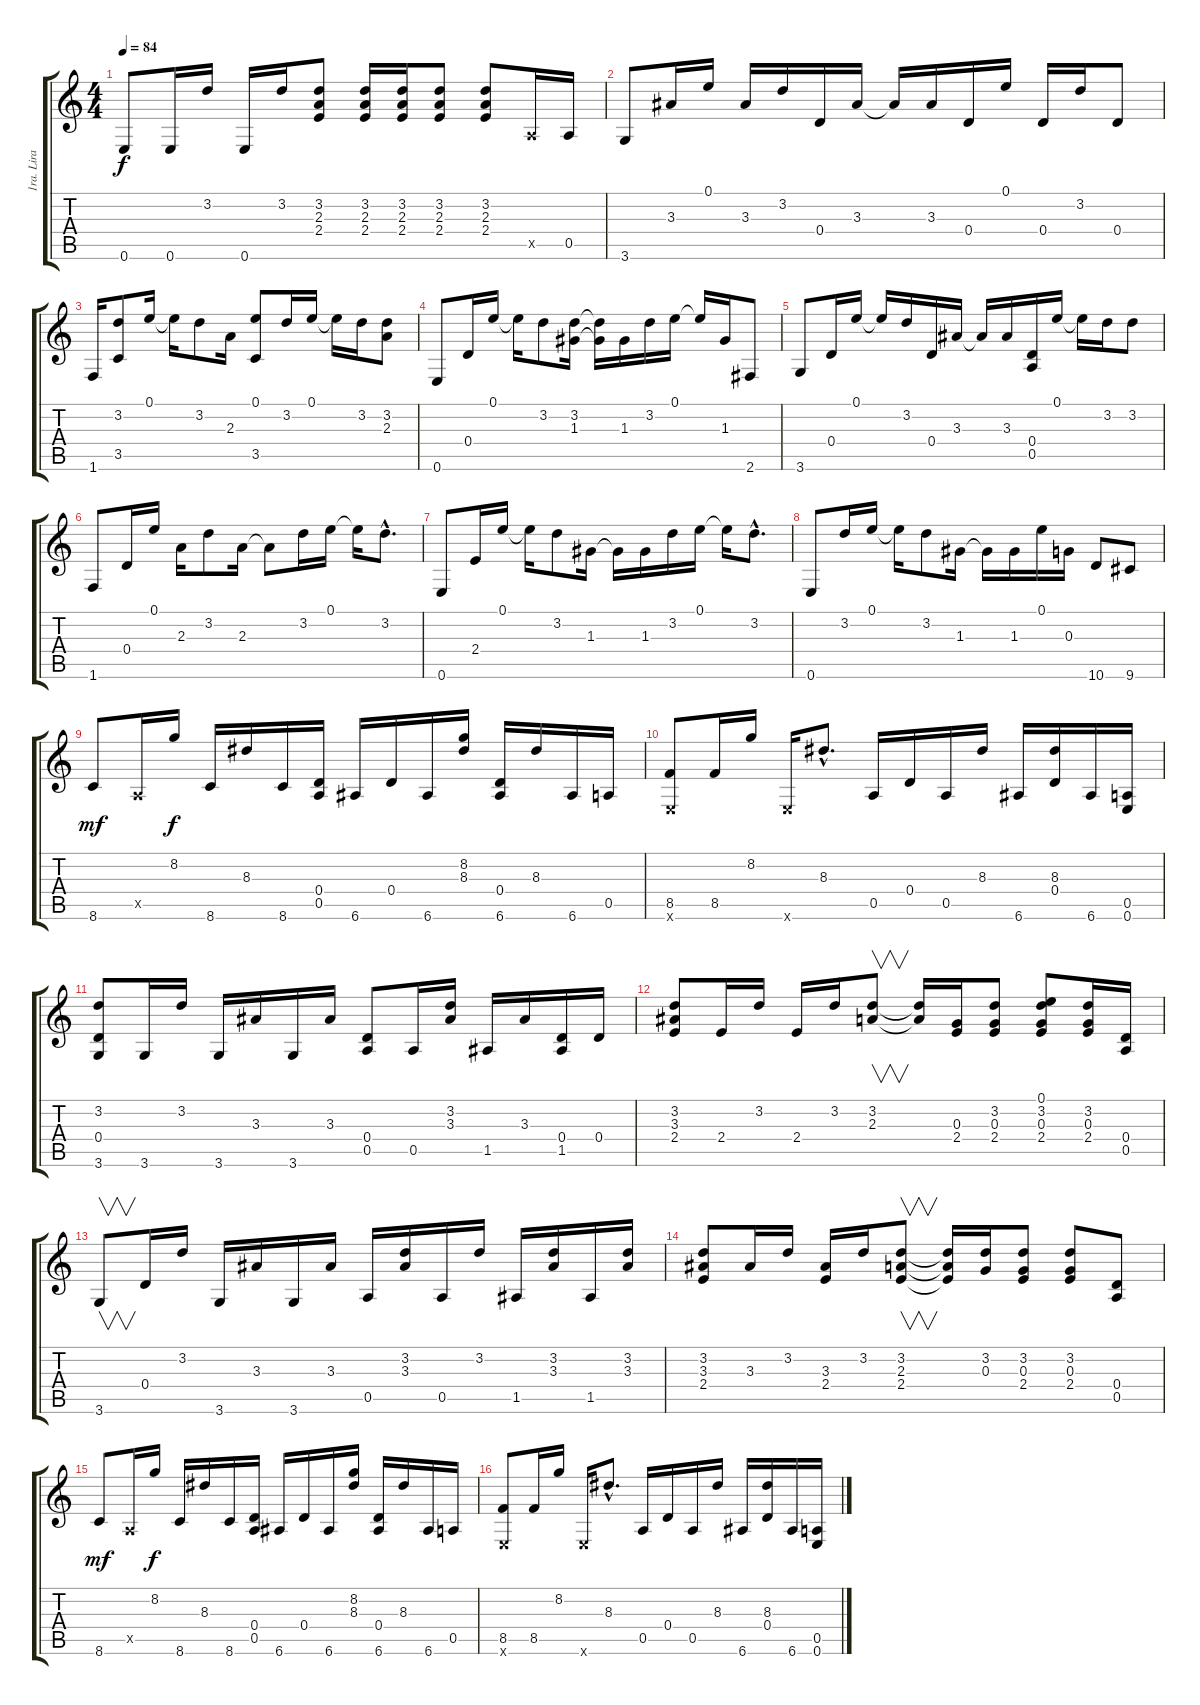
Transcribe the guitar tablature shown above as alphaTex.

\track ("1ra. Lira" "1ra. Lira") {instrument acousticguitarsteel}
\staff {score tabs}
\tuning (E4 B3 G3 D3 A2 E2) {hide}
\ts (4 4)
\tempo 84
\clef g2
\ks c
0.6.8{dy f} 0.6.16 3.2.16 0.6.16 3.2.16 (3.2 2.3 2.4).8 (3.2 2.3 2.4).16 (3.2 2.3 2.4).16 (3.2 2.3 2.4).8 (3.2 2.3 2.4).8 0.5{x}.16 0.5.16 |
3.6.8 3.3.16 0.1.16 3.3.16 3.2.16 0.4.16 3.3.16 3.3{t}.16 3.3.16 0.4.16 0.1.16 0.4.16 3.2.16 0.4.8 |
1.6.16 (3.2 3.5).8 0.1.16 0.1{t}.16 3.2.8 2.3.16 (0.1 3.5).8 3.2.16 0.1.16 0.1{t}.16 3.2.16 (3.2 2.3).8 |
0.6.8 0.4.16 0.1.16 0.1{t}.16 3.2.8 (3.2 1.3).16 (3.2{t} 1.3{t}).16 1.3.16 3.2.16 0.1.16 0.1{t}.16 1.3.16 2.6.8 |
3.6.8 0.4.16 0.1.16 0.1{t}.16 3.2.16 0.4.16 3.3.16 3.3{t}.16 3.3.16 (0.4 0.5).16 0.1.16 0.1{t}.16 3.2.16 3.2.8 |
1.6.8 0.4.16 0.1.16 2.3.16 3.2.8 2.3.16 2.3{t}.8 3.2.16 0.1.16 0.1{t}.16 3.2{hac}.8{d} |
0.6.8 2.4.16 0.1.16 0.1{t}.16 3.2.8 1.3.16 1.3{t}.16 1.3.16 3.2.16 0.1.16 0.1{t}.16 3.2{hac}.8{d} |
0.6.8 3.2.16 0.1.16 0.1{t}.16 3.2.8 1.3.16 1.3{t}.16 1.3.16 0.1.16 0.3.16 10.6.8 9.6.8 |
8.6.8{dy mf} 0.5{x}.16 8.2.16{dy f} 8.6.16 8.3.16 8.6.16 (0.4 0.5).16 6.6.16 0.4.16 6.6.16 (8.2 8.3).16 (0.4 6.6).16 8.3.16 6.6.16 0.5.16 |
(8.5 0.6{x}).8 8.5.16 8.2.16 0.6{x}.16 8.3{hac}.8{d} 0.5.16 0.4.16 0.5.16 8.3.16 6.6.16 (8.3 0.4).16 6.6.16 (0.5 0.6).16 |
(3.2 0.4 3.6).8 3.6.16 3.2.16 3.6.16 3.3.16 3.6.16 3.3.16 (0.4 0.5).8 0.5.16 (3.2 3.3).16 1.5.16 3.3.16 (0.4 1.5).16 0.4.16 |
(3.2 3.3 2.4).8 2.4.16 3.2.16 2.4.16 3.2.16 (3.2 2.3).8{v} (3.2{t} 2.3{t}).16 (0.3 2.4).16 (3.2 0.3 2.4).8 (0.1 3.2 0.3 2.4).8 (3.2 0.3 2.4).16 (0.4 0.5).16 |
3.6.8{v} 0.4.16 3.2.16 3.6.16 3.3.16 3.6.16 3.3.16 0.5.16 (3.2 3.3).16 0.5.16 3.2.16 1.5.16 (3.2 3.3).16 1.5.16 (3.2 3.3).16 |
(3.2 3.3 2.4).8 3.3.16 3.2.16 (3.3 2.4).16 3.2.16 (3.2 2.3 2.4).8{v} (3.2{t} 2.3{t} 2.4{t}).16 (3.2 0.3).16 (3.2 0.3 2.4).8 (3.2 0.3 2.4).8 (0.4 0.5).8 |
8.6.8{dy mf} 0.5{x}.16 8.2.16{dy f} 8.6.16 8.3.16 8.6.16 (0.4 0.5).16 6.6.16 0.4.16 6.6.16 (8.2 8.3).16 (0.4 6.6).16 8.3.16 6.6.16 0.5.16 |
(8.5 0.6{x}).8 8.5.16 8.2.16 0.6{x}.16 8.3{hac}.8{d} 0.5.16 0.4.16 0.5.16 8.3.16 6.6.16 (8.3 0.4).16 6.6.16 (0.5 0.6).16
